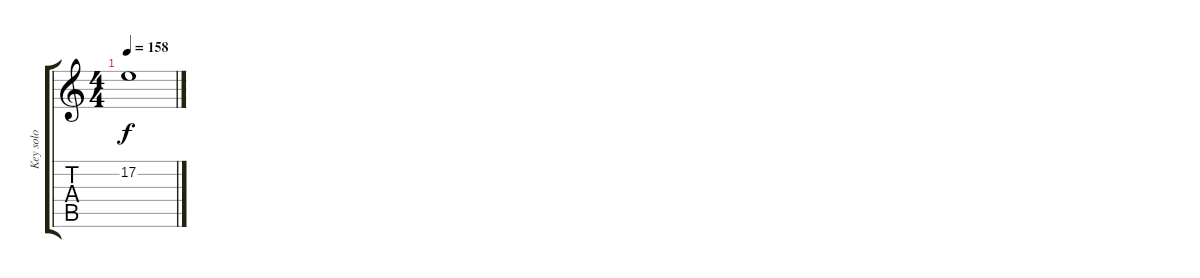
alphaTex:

\track ("Key solo" "Key solo") {instrument lead2sawtooth}
\staff {score tabs}
\tuning (E4 B3 G3 D3 A2 E2) {hide}
\ts (4 4)
\tempo 158
\clef g2
\ks c
17.2.1{dy f}
